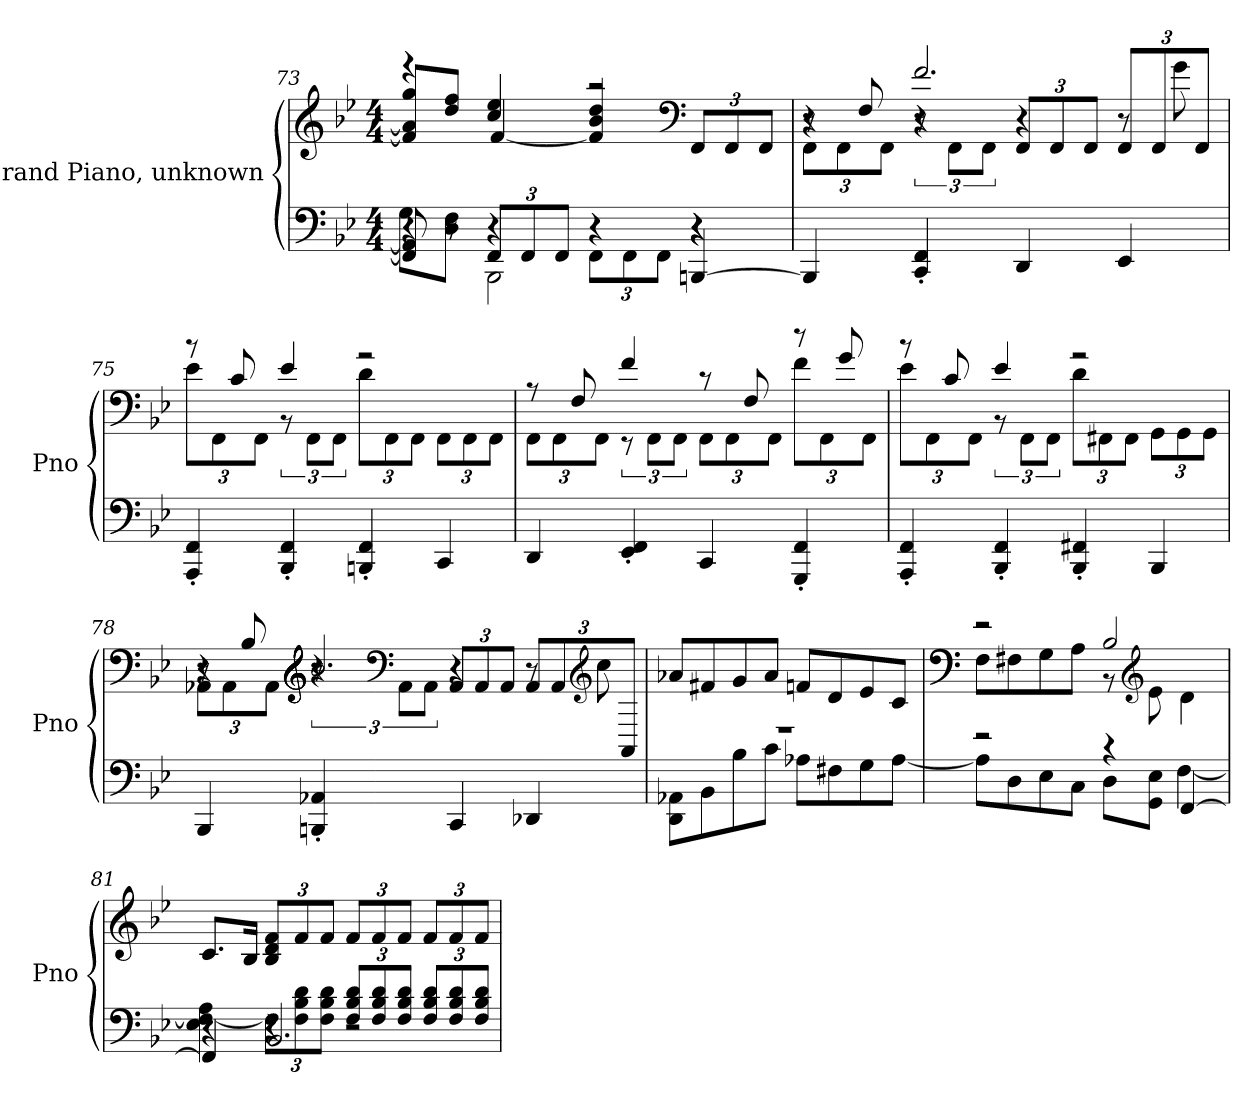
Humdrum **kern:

**kern	**kern
*part1	*part1
*staff2	*staff1
*I"Grand Piano, unknown	*
*I'Pno	*
*clefF4	*clefG2
*k[b-e-]	*k[b-e-]
*M4/4	*M4/4
=73	=73
*^	*^
*	*^	*	*
8FF/] 8AA/]	8G\L	4r	4r	8f/] 8a/] 8gg/L
8r	8D\ 8F\J	.	.	8dd/ 8ff/J
*Xbrackettup	*	*	*	*
12FF/L	4r	2BBB-\	4cc/ 4ee-/	[4f/
12FF/	.	.	.	.
12FF/J	.	.	.	.
4r	12FF\L	.	2r	4f/] 4b-/ 4dd/
.	12FF\	.	.	.
.	12FF\J	.	.	.
*	*	*	*clefF4	*
*	*	*	*	*Xbrackettup
[4BBBn/	4r	4r	.	12FF/L
.	.	.	.	12FF/
.	.	.	.	12FF/J
*v	*v	*v	*	*
!!LO:LB:g=z
=74	=74	=74
*	*	*^
4BBB/]	4r	12FF\L	8r
.	.	12FF\	.
.	.	.	8F/
.	.	12FF\J	.
*	*	*brackettup	*
4CC/' 4FF/'	2.f/	12r	4r
.	.	12FF\L	.
.	.	12FF\J	.
*	*	*	*Xbrackettup
4DD/	.	4r	12FF/L
.	.	.	12FF/
.	.	.	12FF/J
4EE-/	.	8r	12FF/L
.	.	.	12FF/
.	.	8g\	.
.	.	.	12FF/J
*	*	*v	*v
=75	=75	=75
4AAA/' 4FF/'	8r	12e-\L
.	.	12FF\
.	8c/	.
.	.	12FF\J
*	*	*brackettup
4BBB-/' 4FF/'	4e-/	12r
.	.	12FF\L
.	.	12FF\J
*	*	*Xbrackettup
4BBBn/' 4FF/'	2r	12d\L
.	.	12FF\
.	.	12FF\J
4CC/	.	12FF\L
.	.	12FF\
.	.	12FF\J
=76	=76	=76
4DD/	8r	12FF\L
.	.	12FF\
.	8F/	.
.	.	12FF\J
*	*	*brackettup
4EE-/' 4FF/'	4f/	12r
.	.	12FF\L
.	.	12FF\J
*	*	*Xbrackettup
4CC/	8r	12FF\L
.	.	12FF\
.	8F/	.
.	.	12FF\J
4GGG/' 4FF/'	8r	12f\L
.	.	12FF\
.	8g/	.
.	.	12FF\J
!!LO:LB:g=z	!!
=77	=77	=77
4AAA/' 4FF/'	8r	12e-\L
.	.	12FF\
.	8c/	.
.	.	12FF\J
*	*	*brackettup
4BBB-/' 4FF/'	4e-/	12r
.	.	12FF\L
.	.	12FF\J
*	*	*Xbrackettup
4BBB-/' 4FF#X/'	2r	12d\L
.	.	12FF#X\
.	.	12FF#\J
4BBB-/	.	12GG\L
.	.	12GG\
.	.	12GG\J
=78	=78	=78
*	*	*^
4BBB-/	4r	12AA-X\L	8r
.	.	12AA-\	.
.	.	.	8B-/
.	.	12AA-\J	.
*	*clefG2	*	*
*	*	*brackettup	*
4BBBn/' 4AA-X/'	2.b-/	12r	4r
*	*clefF4	*	*
.	.	12AA-\L	.
.	.	12AA-\J	.
*	*	*	*Xbrackettup
4CC/	.	4r	12AA-/L
.	.	.	12AA-/
.	.	.	12AA-/J
4DD-X/	.	8r	12AA-/L
.	.	.	12AA-/
*	*clefG2	*	*
.	.	8cc\	.
.	.	.	12AA-/J
*	*v	*v	*v
=79	=79
*^	*
1r	8DD\ 8AA-X\L	8a-X/L
.	8BB-\	8f#X/
.	8B-\	8g/
.	8c\J	8a-/J
.	8A-X\L	8fn/L
.	8F#X\	8d/
.	8G\	8e-/
.	[8A-\J	8c/J
!!LO:LB:g=z
=80	=80	=80
*	*	*clefF4
*	*	*^
2r	8A-\L]	2r	8F\L
.	8D\	.	8F#X\
.	8E-\	.	8G\
.	8C\J	.	8A\J
4r	8D\L	2B-/	8r
*	*	*clefG2	*
.	8GG\ 8E-\J	.	8e-\
[4FF/	[4F\	.	4d\
*	*	*v	*v
=81	=81	=81
*	*^	*
4FF/]	4E-\ 4F\_ 4A\	4r	8.c/L
.	.	.	16B-/Jk
4r	12F\L]	2.BB-/	12B-/ 12d/ 12f/L
.	12F\ 12B-\ 12d\	.	12f/
.	12F\ 12B-\ 12d\J	.	12f/J
12F/ 12B-/ 12d/L	2r	.	12f/L
12F/ 12B-/ 12d/	.	.	12f/
12F/ 12B-/ 12d/J	.	.	12f/J
12F/ 12B-/ 12d/L	.	.	12f/L
12F/ 12B-/ 12d/	.	.	12f/
12F/ 12B-/ 12d/J	.	.	12f/J
*v	*v	*v	*
=	=
*-	*-
